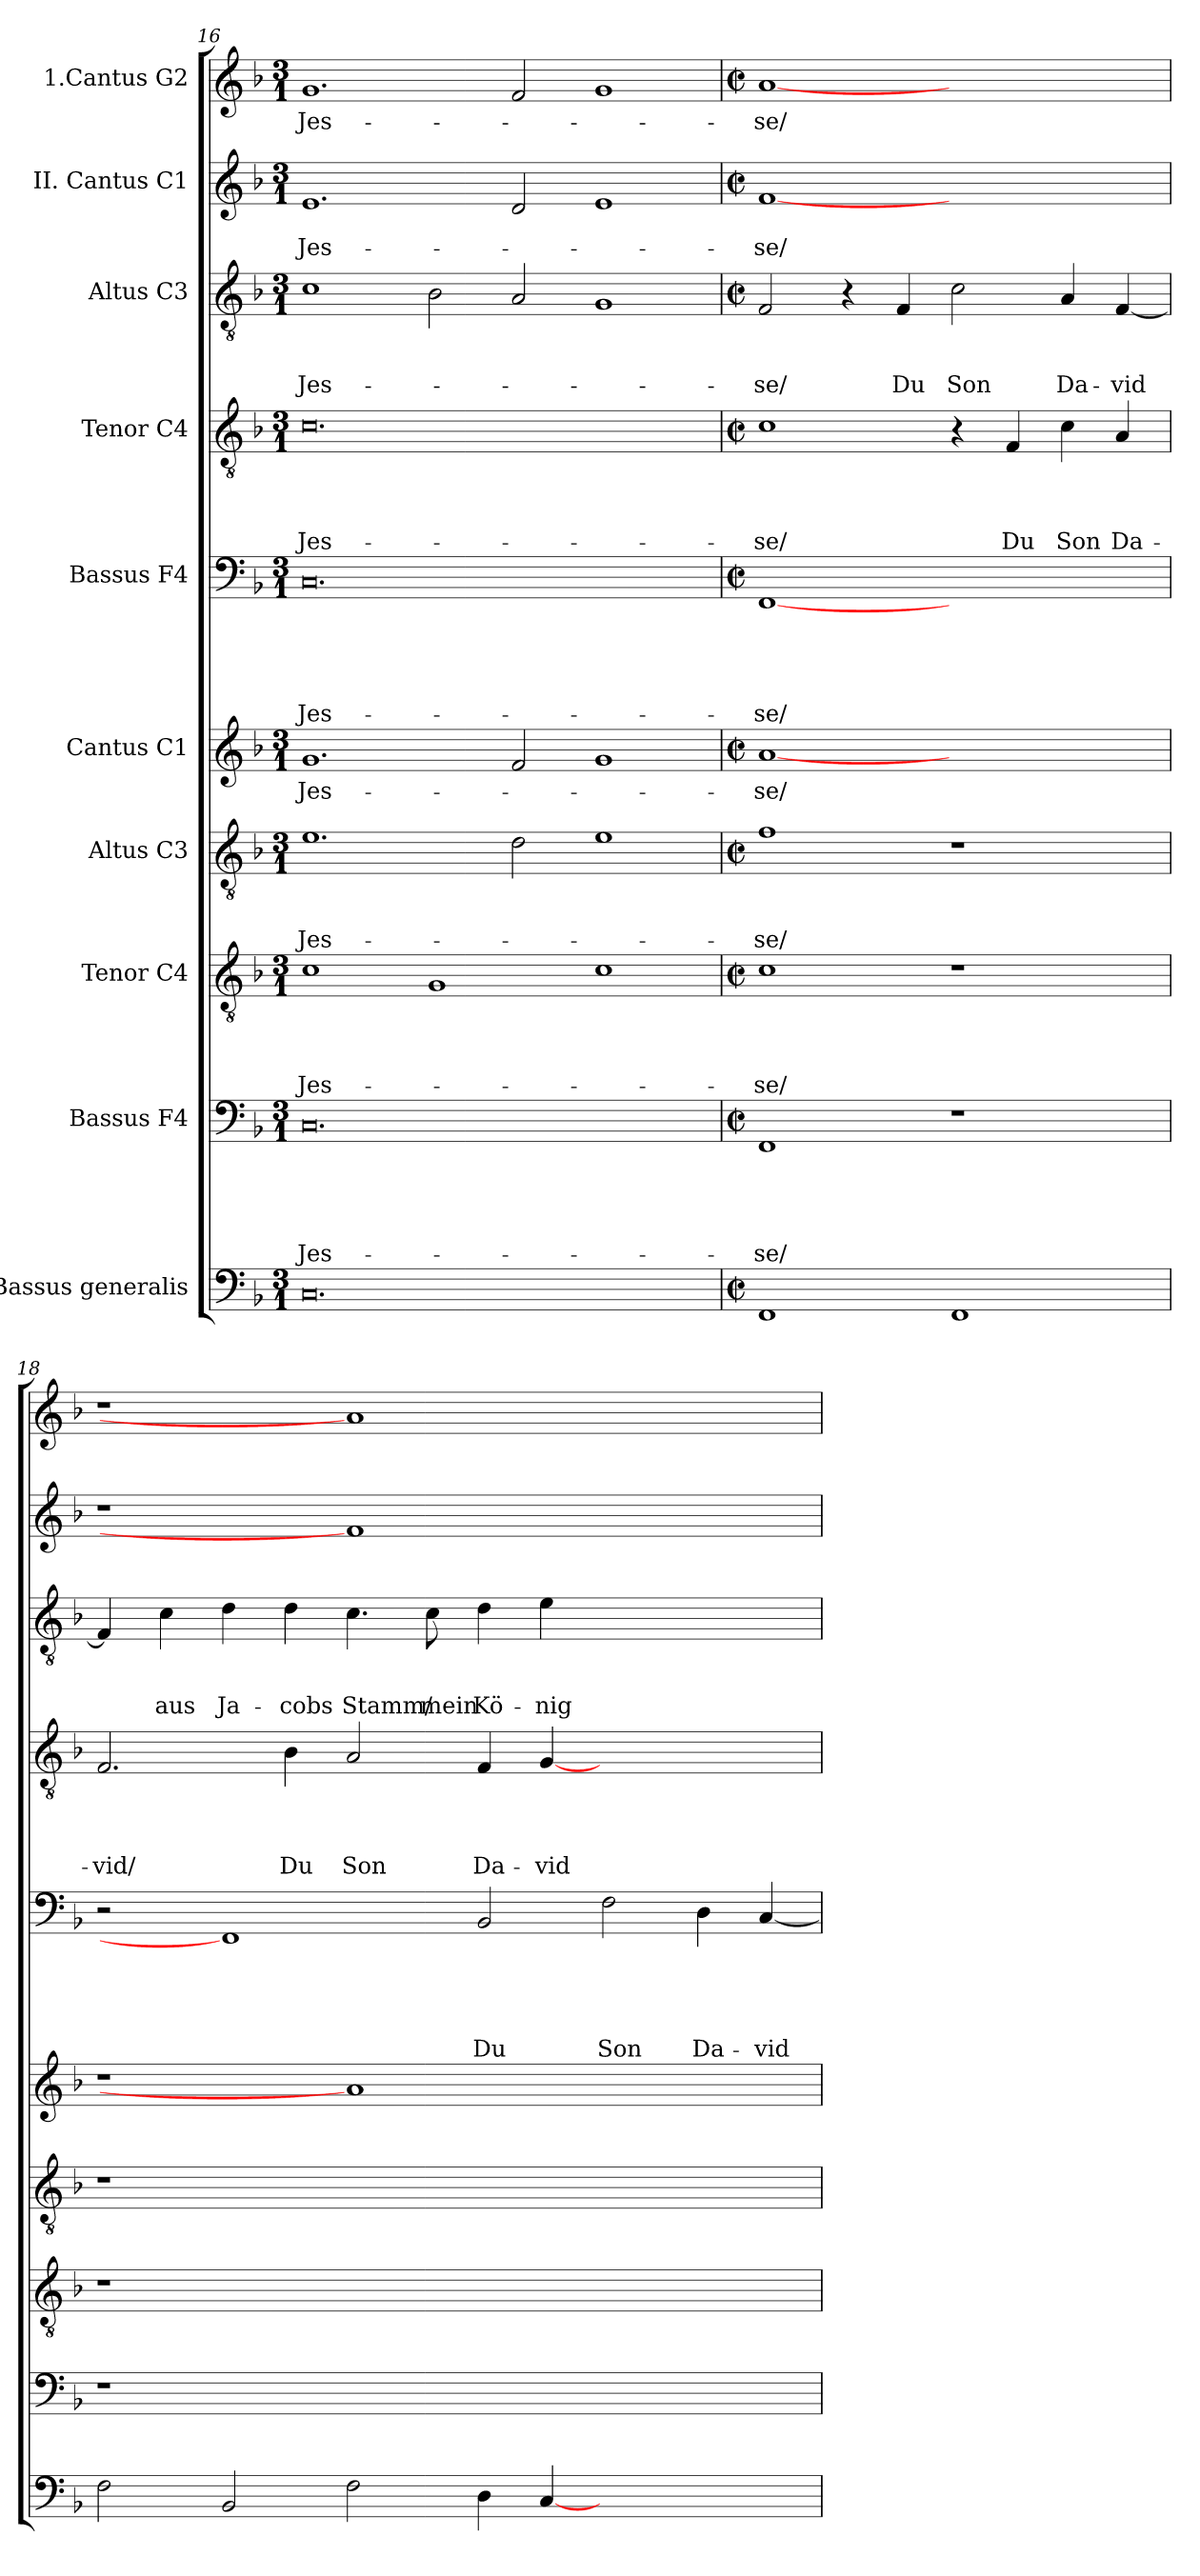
**kern	**kern	**text	**text	**text	**text	**text	**kern	**text	**text	**text	**text	**kern	**text	**text	**text	**kern	**text	**kern	**text	**text	**text	**text	**text	**kern	**text	**text	**text	**text	**kern	**text	**text	**text	**kern	**text	**text	**kern	**text
*part10	*part9	*part9	*part9	*part9	*part9	*part9	*part8	*part8	*part8	*part8	*part8	*part7	*part7	*part7	*part7	*part6	*part6	*part5	*part5	*part5	*part5	*part5	*part5	*part4	*part4	*part4	*part4	*part4	*part3	*part3	*part3	*part3	*part2	*part2	*part2	*part1	*part1
*staff10	*staff9	*staff9	*staff9	*staff9	*staff9	*staff9	*staff8	*staff8	*staff8	*staff8	*staff8	*staff7	*staff7	*staff7	*staff7	*staff6	*staff6	*staff5	*staff5	*staff5	*staff5	*staff5	*staff5	*staff4	*staff4	*staff4	*staff4	*staff4	*staff3	*staff3	*staff3	*staff3	*staff2	*staff2	*staff2	*staff1	*staff1
*I"Bassus  generalis	*I"Bassus F4	*	*	*	*	*	*I"Tenor C4	*	*	*	*	*I"Altus  C3	*	*	*	*I"Cantus C1	*	*I"Bassus F4	*	*	*	*	*	*I"Tenor C4	*	*	*	*	*I"Altus C3	*	*	*	*I"II. Cantus C1	*	*	*I"1.Cantus G2	*
*clefF4	*clefF4	*	*	*	*	*	*clefGv2	*	*	*	*	*clefGv2	*	*	*	*clefG2	*	*clefF4	*	*	*	*	*	*clefGv2	*	*	*	*	*clefGv2	*	*	*	*clefG2	*	*	*clefG2	*
*k[b-]	*k[b-]	*	*	*	*	*	*k[b-]	*	*	*	*	*k[b-]	*	*	*	*k[b-]	*	*k[b-]	*	*	*	*	*	*k[b-]	*	*	*	*	*k[b-]	*	*	*	*k[b-]	*	*	*k[b-]	*
*F:	*F:	*	*	*	*	*	*F:	*	*	*	*	*F:	*	*	*	*F:	*	*F:	*	*	*	*	*	*F:	*	*	*	*	*F:	*	*	*	*F:	*	*	*F:	*
*M3/1	*M3/1	*	*	*	*	*	*M3/1	*	*	*	*	*M3/1	*	*	*	*M3/1	*	*M3/1	*	*	*	*	*	*M3/1	*	*	*	*	*M3/1	*	*	*	*M3/1	*	*	*M3/1	*
=16	=16	=16	=16	=16	=16	=16	=16	=16	=16	=16	=16	=16	=16	=16	=16	=16	=16	=16	=16	=16	=16	=16	=16	=16	=16	=16	=16	=16	=16	=16	=16	=16	=16	=16	=16	=16	=16
0.C	0.C	.	.	.	.	Jes-	1c	.	.	.	Jes-	1.e	.	.	Jes-	1.g	Jes-	0.C	.	.	.	.	Jes-	0.c	.	.	.	Jes-	1c	.	.	Jes-	1.e	.	Jes-	1.g	Jes-
.	.	.	.	.	.	.	1G	.	.	.	.	.	.	.	.	.	.	.	.	.	.	.	.	.	.	.	.	.	2B-\	.	.	.	.	.	.	.	.
.	.	.	.	.	.	.	.	.	.	.	.	2d\	.	.	.	2f/	.	.	.	.	.	.	.	.	.	.	.	.	2A/	.	.	.	2d/	.	.	2f/	.
.	.	.	.	.	.	.	1c	.	.	.	.	1e	.	.	.	1g	.	.	.	.	.	.	.	.	.	.	.	.	1G	.	.	.	1e	.	.	1g	.
=17	=17	=17	=17	=17	=17	=17	=17	=17	=17	=17	=17	=17	=17	=17	=17	=17	=17	=17	=17	=17	=17	=17	=17	=17	=17	=17	=17	=17	=17	=17	=17	=17	=17	=17	=17	=17	=17
*M2/2	*M2/2	*	*	*	*	*	*M2/2	*	*	*	*	*M2/2	*	*	*	*M2/2	*	*M2/2	*	*	*	*	*	*M2/2	*	*	*	*	*M2/2	*	*	*	*M2/2	*	*	*M2/2	*
*met(c|)	*met(c|)	*	*	*	*	*	*met(c|)	*	*	*	*	*met(c|)	*	*	*	*met(c|)	*	*met(c|)	*	*	*	*	*	*met(c|)	*	*	*	*	*met(c|)	*	*	*	*met(c|)	*	*	*met(c|)	*
1FF	1FF	.	.	.	.	-se/	1c	.	.	.	-se/	1f	.	.	-se/	[1a	-se/	[1FF	.	.	.	.	-se/	1c	.	.	.	-se/	2F/	.	.	-se/	[1f	.	-se/	[1a	-se/
.	.	.	.	.	.	.	.	.	.	.	.	.	.	.	.	.	.	.	.	.	.	.	.	.	.	.	.	.	4r	.	.	.	.	.	.	.	.
.	.	.	.	.	.	.	.	.	.	.	.	.	.	.	.	.	.	.	.	.	.	.	.	.	.	.	.	.	4F/	.	.	Du	.	.	.	.	.
1FF	1r	.	.	.	.	.	1r	.	.	.	.	1r	.	.	.	1ryy	.	1ryy	.	.	.	.	.	4r	.	.	.	.	2c\	.	.	Son	1ryy	.	.	1ryy	.
.	.	.	.	.	.	.	.	.	.	.	.	.	.	.	.	.	.	.	.	.	.	.	.	4F/	.	.	.	Du	.	.	.	.	.	.	.	.	.
.	.	.	.	.	.	.	.	.	.	.	.	.	.	.	.	.	.	.	.	.	.	.	.	4c\	.	.	.	Son	4A/	.	.	Da-	.	.	.	.	.
.	.	.	.	.	.	.	.	.	.	.	.	.	.	.	.	.	.	.	.	.	.	.	.	4A/	.	.	.	Da-	[4F/	.	.	-vid	.	.	.	.	.
=18	=18	=18	=18	=18	=18	=18	=18	=18	=18	=18	=18	=18	=18	=18	=18	=18	=18	=18	=18	=18	=18	=18	=18	=18	=18	=18	=18	=18	=18	=18	=18	=18	=18	=18	=18	=18	=18
2F\	1r	.	.	.	.	.	1r	.	.	.	.	1r	.	.	.	1r	.	2r	.	.	.	.	.	2.F/	.	.	.	-vid/	4F/]	.	.	.	1r	.	.	1r	.
.	.	.	.	.	.	.	.	.	.	.	.	.	.	.	.	.	.	.	.	.	.	.	.	.	.	.	.	.	4c\	.	.	aus	.	.	.	.	.
2BB-/	.	.	.	.	.	.	.	.	.	.	.	.	.	.	.	.	.	1FF]	.	.	.	.	.	.	.	.	.	.	4d\	.	.	Ja-	.	.	.	.	.
.	.	.	.	.	.	.	.	.	.	.	.	.	.	.	.	.	.	.	.	.	.	.	.	4B-\	.	.	.	Du	4d\	.	.	-cobs	.	.	.	.	.
2F\	0ryy	.	.	.	.	.	0ryy	.	.	.	.	0ryy	.	.	.	1a]	.	.	.	.	.	.	.	2A/	.	.	.	Son	4.c\	.	.	Stamm/	1f]	.	.	1a]	.
.	.	.	.	.	.	.	.	.	.	.	.	.	.	.	.	.	.	.	.	.	.	.	.	.	.	.	.	.	8c\	.	.	mein	.	.	.	.	.
4D\	.	.	.	.	.	.	.	.	.	.	.	.	.	.	.	.	.	2BB-/	.	.	.	.	Du	4F/	.	.	.	Da-	4d\	.	.	Kö-	.	.	.	.	.
[4C/	.	.	.	.	.	.	.	.	.	.	.	.	.	.	.	.	.	.	.	.	.	.	.	[4G/	.	.	.	-vid	4e\	.	.	-nig	.	.	.	.	.
1ryy	.	.	.	.	.	.	.	.	.	.	.	.	.	.	.	1ryy	.	2F\	.	.	.	.	Son	1ryy	.	.	.	.	1ryy	.	.	.	1ryy	.	.	1ryy	.
.	.	.	.	.	.	.	.	.	.	.	.	.	.	.	.	.	.	4D\	.	.	.	.	Da-	.	.	.	.	.	.	.	.	.	.	.	.	.	.
.	.	.	.	.	.	.	.	.	.	.	.	.	.	.	.	.	.	[4C/	.	.	.	.	-vid	.	.	.	.	.	.	.	.	.	.	.	.	.	.
=	=	=	=	=	=	=	=	=	=	=	=	=	=	=	=	=	=	=	=	=	=	=	=	=	=	=	=	=	=	=	=	=	=	=	=	=	=
*-	*-	*-	*-	*-	*-	*-	*-	*-	*-	*-	*-	*-	*-	*-	*-	*-	*-	*-	*-	*-	*-	*-	*-	*-	*-	*-	*-	*-	*-	*-	*-	*-	*-	*-	*-	*-	*-
